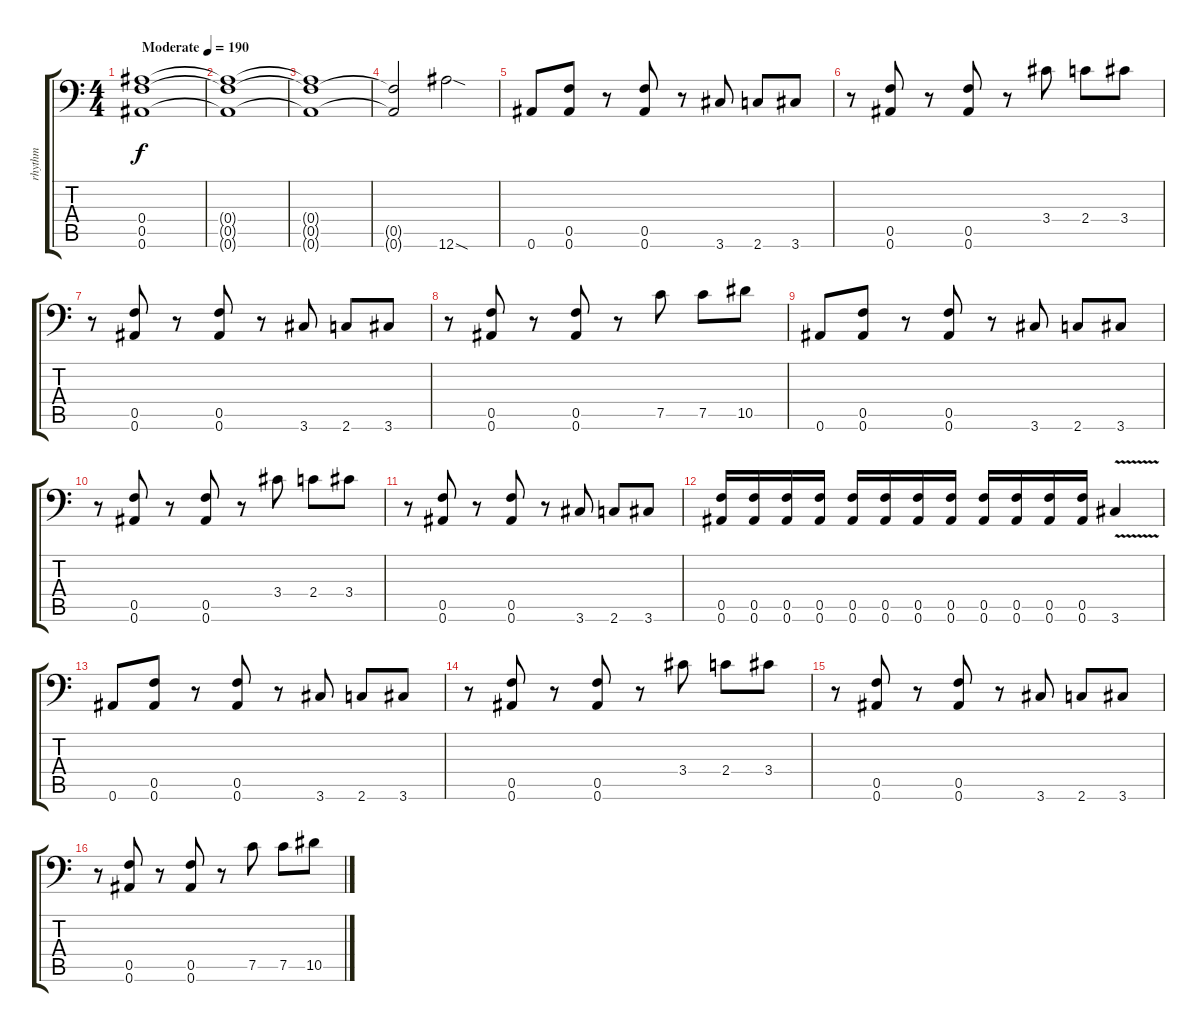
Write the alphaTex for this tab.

\track ("rhythm" "rhythm") {instrument distortionguitar}
\staff {score tabs}
\tuning (C4 G3 Eb3 Bb2 F2 Bb1) {hide}
\ts (4 4)
\tempo (190 "Moderate")
\clef f4
\ks c
(0.4 0.5 0.6).1{dy f instrument distortionguitar} |
(0.4{t} 0.5{t} 0.6{t}).1 |
(0.4{t} 0.5{t} 0.6{t}).1 |
(0.5{t} 0.6{t}).2 12.6{sod}.2 |
0.6.8 (0.5 0.6).8 r.8 (0.5 0.6).8 r.8 3.6.8 2.6.8 3.6.8 |
r.8 (0.5 0.6).8 r.8 (0.5 0.6).8 r.8 3.4.8 2.4.8 3.4.8 |
r.8 (0.5 0.6).8 r.8 (0.5 0.6).8 r.8 3.6.8 2.6.8 3.6.8 |
r.8 (0.5 0.6).8 r.8 (0.5 0.6).8 r.8 7.5.8 7.5.8 10.5.8 |
0.6.8 (0.5 0.6).8 r.8 (0.5 0.6).8 r.8 3.6.8 2.6.8 3.6.8 |
r.8 (0.5 0.6).8 r.8 (0.5 0.6).8 r.8 3.4.8 2.4.8 3.4.8 |
r.8 (0.5 0.6).8 r.8 (0.5 0.6).8 r.8 3.6.8 2.6.8 3.6.8 |
(0.5 0.6).16 (0.5 0.6).16 (0.5 0.6).16 (0.5 0.6).16 (0.5 0.6).16 (0.5 0.6).16 (0.5 0.6).16 (0.5 0.6).16 (0.5 0.6).16 (0.5 0.6).16 (0.5 0.6).16 (0.5 0.6).16 3.6{v}.4 |
0.6.8 (0.5 0.6).8 r.8 (0.5 0.6).8 r.8 3.6.8 2.6.8 3.6.8 |
r.8 (0.5 0.6).8 r.8 (0.5 0.6).8 r.8 3.4.8 2.4.8 3.4.8 |
r.8 (0.5 0.6).8 r.8 (0.5 0.6).8 r.8 3.6.8 2.6.8 3.6.8 |
r.8 (0.5 0.6).8 r.8 (0.5 0.6).8 r.8 7.5.8 7.5.8 10.5.8
